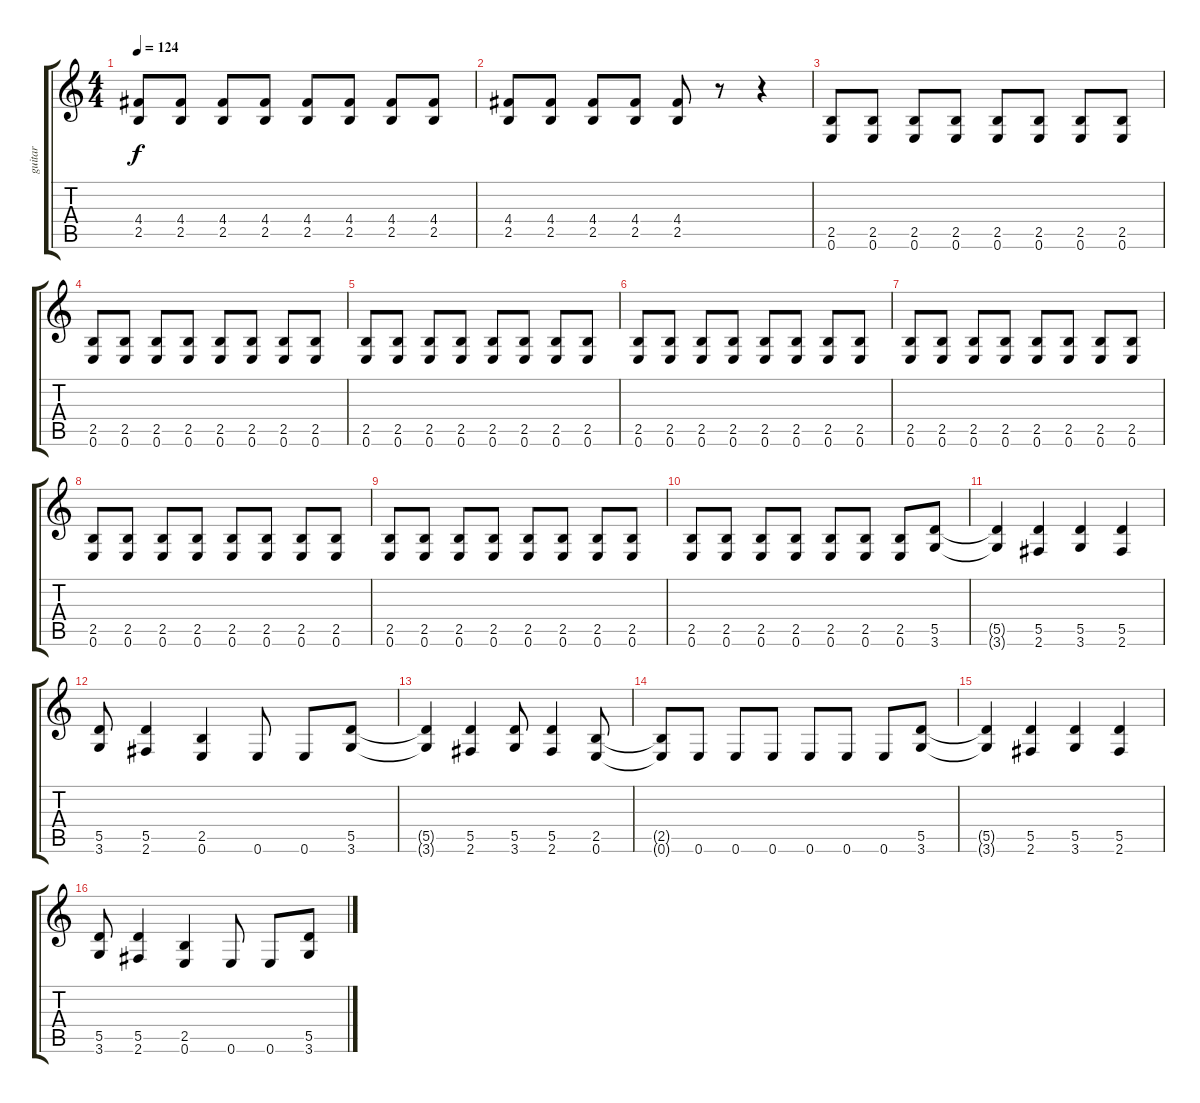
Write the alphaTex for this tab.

\track ("guitar" "guitar") {instrument overdrivenguitar}
\staff {score tabs}
\tuning (E4 B3 G3 D3 A2 E2) {hide}
\ts (4 4)
\tempo 124
\clef g2
\ks c
(4.4 2.5).8{dy f} (4.4 2.5).8 (4.4 2.5).8 (4.4 2.5).8 (4.4 2.5).8 (4.4 2.5).8 (4.4 2.5).8 (4.4 2.5).8 |
(4.4 2.5).8 (4.4 2.5).8 (4.4 2.5).8 (4.4 2.5).8 (4.4 2.5).8 r.8 r.4 |
(2.5 0.6).8 (2.5 0.6).8 (2.5 0.6).8 (2.5 0.6).8 (2.5 0.6).8 (2.5 0.6).8 (2.5 0.6).8 (2.5 0.6).8 |
(2.5 0.6).8 (2.5 0.6).8 (2.5 0.6).8 (2.5 0.6).8 (2.5 0.6).8 (2.5 0.6).8 (2.5 0.6).8 (2.5 0.6).8 |
(2.5 0.6).8 (2.5 0.6).8 (2.5 0.6).8 (2.5 0.6).8 (2.5 0.6).8 (2.5 0.6).8 (2.5 0.6).8 (2.5 0.6).8 |
(2.5 0.6).8 (2.5 0.6).8 (2.5 0.6).8 (2.5 0.6).8 (2.5 0.6).8 (2.5 0.6).8 (2.5 0.6).8 (2.5 0.6).8 |
(2.5 0.6).8 (2.5 0.6).8 (2.5 0.6).8 (2.5 0.6).8 (2.5 0.6).8 (2.5 0.6).8 (2.5 0.6).8 (2.5 0.6).8 |
(2.5 0.6).8 (2.5 0.6).8 (2.5 0.6).8 (2.5 0.6).8 (2.5 0.6).8 (2.5 0.6).8 (2.5 0.6).8 (2.5 0.6).8 |
(2.5 0.6).8 (2.5 0.6).8 (2.5 0.6).8 (2.5 0.6).8 (2.5 0.6).8 (2.5 0.6).8 (2.5 0.6).8 (2.5 0.6).8 |
(2.5 0.6).8 (2.5 0.6).8 (2.5 0.6).8 (2.5 0.6).8 (2.5 0.6).8 (2.5 0.6).8 (2.5 0.6).8 (5.5 3.6).8 |
(5.5{t} 3.6{t}).4 (5.5 2.6).4 (5.5 3.6).4 (5.5 2.6).4 |
(5.5 3.6).8 (5.5 2.6).4 (2.5 0.6).4 0.6.8 0.6.8 (5.5 3.6).8 |
(5.5{t} 3.6{t}).4 (5.5 2.6).4 (5.5 3.6).8 (5.5 2.6).4 (2.5 0.6).8 |
(2.5{t} 0.6{t}).8 0.6.8 0.6.8 0.6.8 0.6.8 0.6.8 0.6.8 (5.5 3.6).8 |
(5.5{t} 3.6{t}).4 (5.5 2.6).4 (5.5 3.6).4 (5.5 2.6).4 |
(5.5 3.6).8 (5.5 2.6).4 (2.5 0.6).4 0.6.8 0.6.8 (5.5 3.6).8
